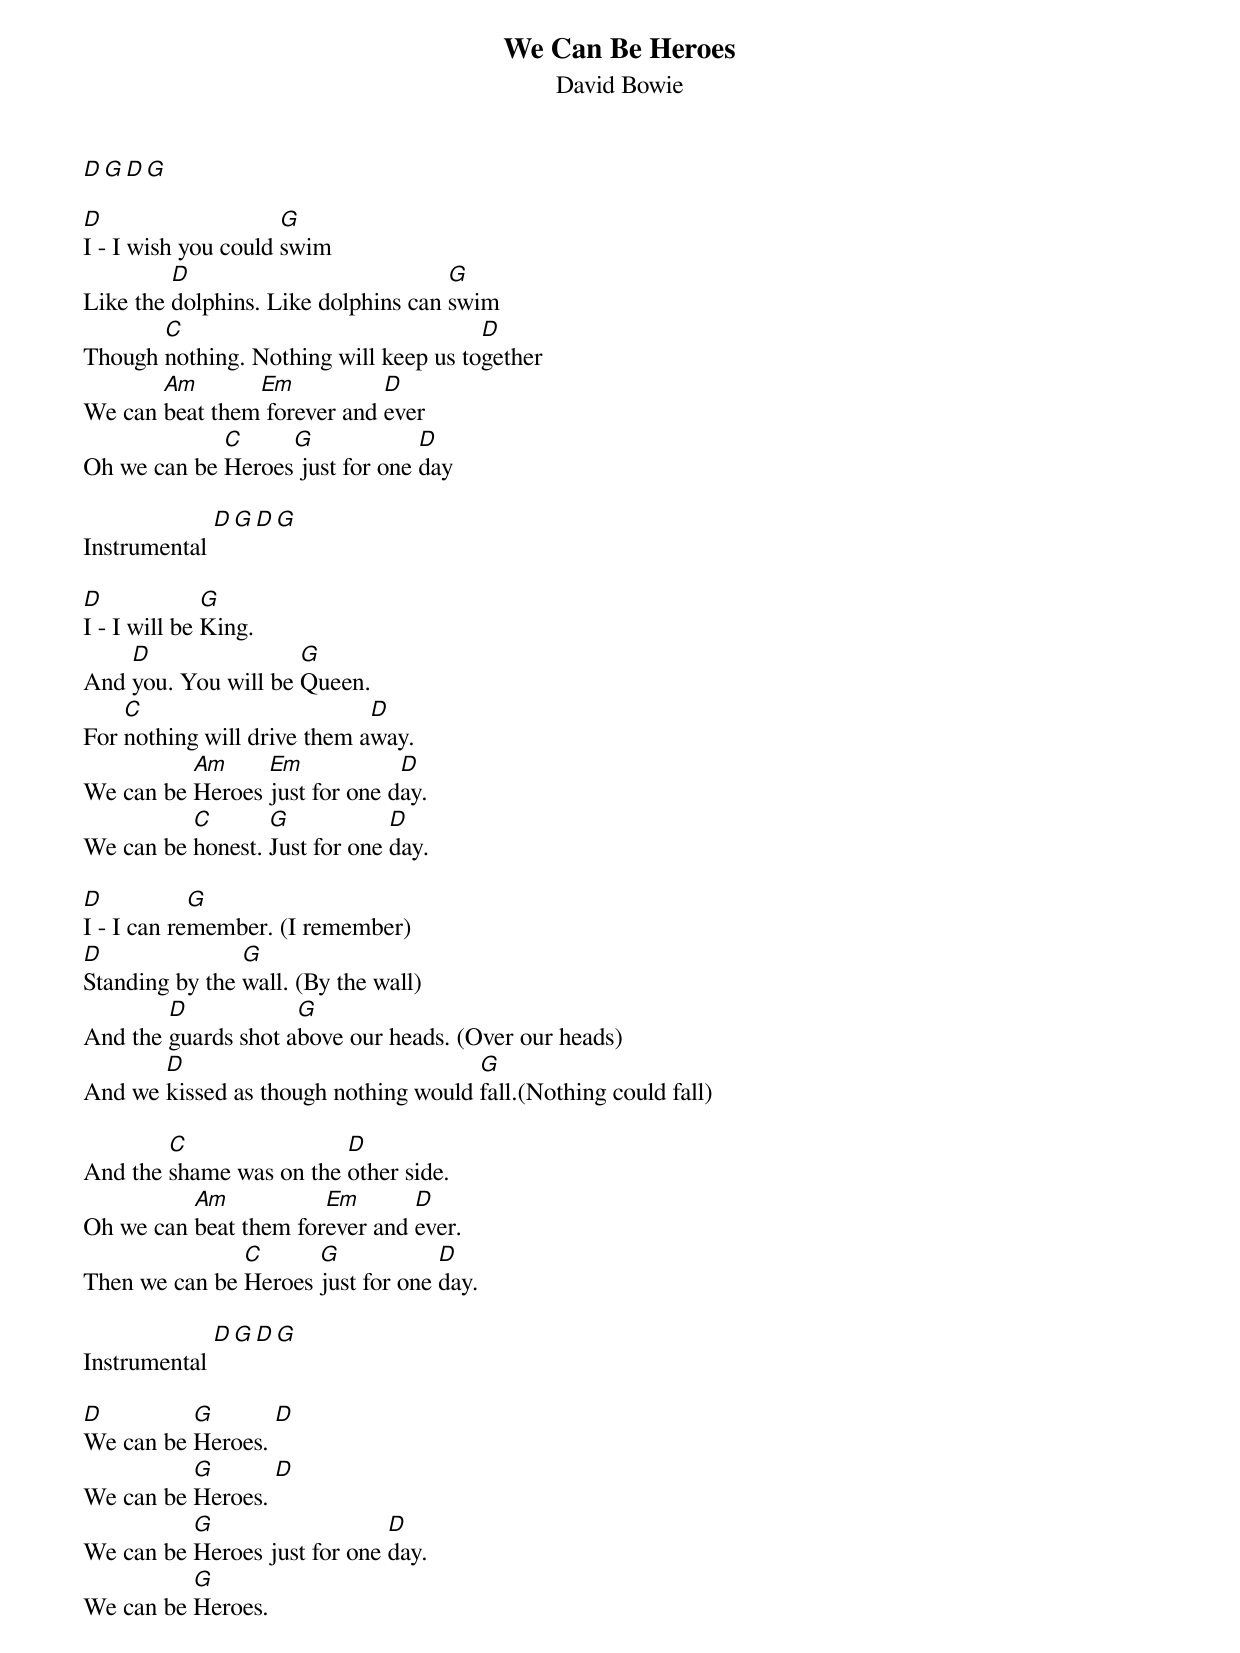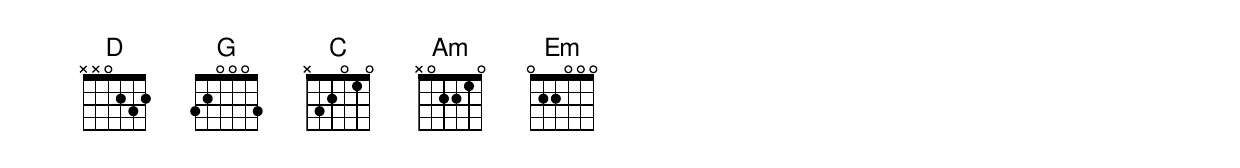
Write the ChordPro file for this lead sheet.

{title:We Can Be Heroes}
{subtitle:David Bowie}

[D][G][D][G]

[D]I - I wish you could [G]swim
Like the [D]dolphins. Like dolphins can [G]swim
Though [C]nothing. Nothing will keep us to[D]gether
We can [Am]beat them[Em] forever and [D]ever
Oh we can be [C]Heroes[G] just for one [D]day

Instrumental [D][G][D][G]

[D]I - I will be [G]King.
And [D]you. You will be [G]Queen.
For [C]nothing will drive them a[D]way.
We can be [Am]Heroes [Em]just for one d[D]ay.
We can be [C]honest. [G]Just for one [D]day.

[D]I - I can re[G]member. (I remember)
[D]Standing by the [G]wall. (By the wall)
And the [D]guards shot a[G]bove our heads. (Over our heads)
And we [D]kissed as though nothing would [G]fall.(Nothing could fall)

And the [C]shame was on the [D]other side.
Oh we can [Am]beat them for[Em]ever and [D]ever.
Then we can be [C]Heroes [G]just for one [D]day.

Instrumental [D][G][D][G]

[D]We can be [G]Heroes. [D]
We can be [G]Heroes. [D]
We can be [G]Heroes just for one [D]day.
We can be [G]Heroes.
